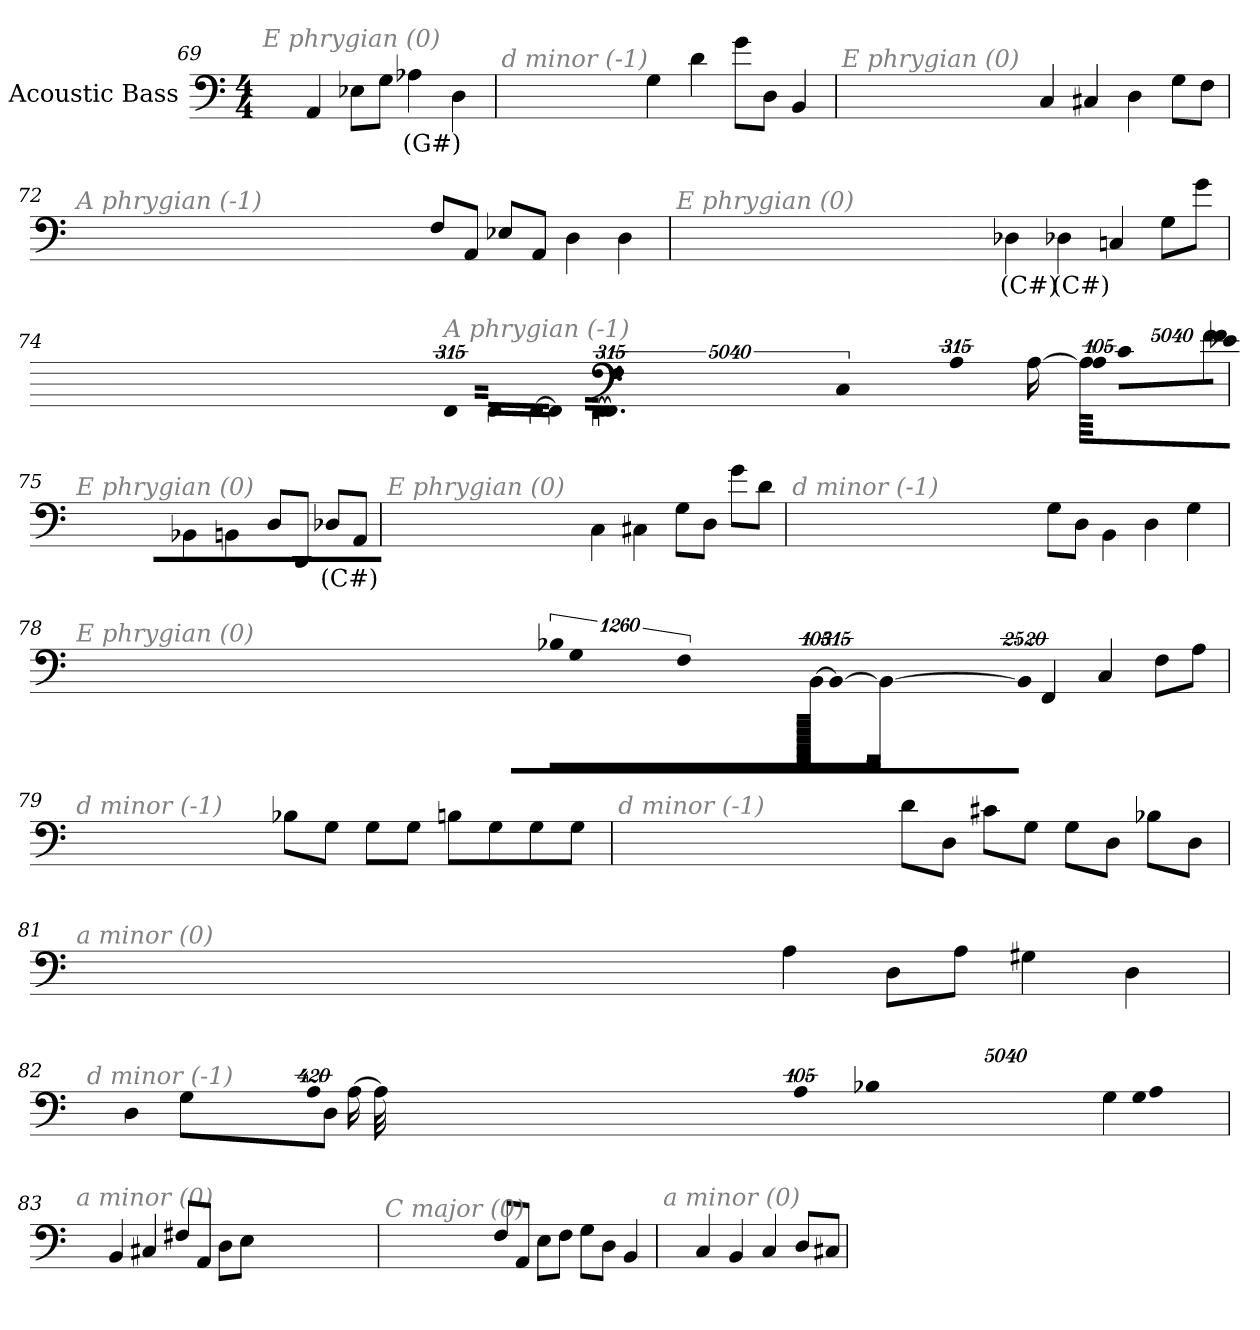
**kern	**text
*part1	*part1
*staff1	*staff1
*I"Acoustic Bass	*
*clefF4	*
*ITrd7c12	*
*k[]	*
*C:	*
*M4/4	*
=69	=69
!LO:TX:i:color=#808080:t=E phrygian (0)	!
4AAA	.
8EE-XL	.
8GGJ	.
4AA-Xi	(G#)
4DD	.
=70	=70
!LO:TX:i:color=#808080:t=d minor (-1)	!
4GG	.
4D	.
8GL	.
8DDJ	.
4BBB	.
=71	=71
!LO:TX:i:color=#808080:t=E phrygian (0)	!
4CC	.
4CC#X	.
4DD	.
8GGL	.
8FFJ	.
=72	=72
!LO:TX:i:color=#808080:t=A phrygian (-1)	!
8FFL	.
8AAAJ	.
8EE-XL	.
8AAAJ	.
4DD	.
4DD	.
=73	=73
!LO:TX:i:color=#808080:t=E phrygian (0)	!
4DD-Xi	(C#)
4DD-Xi	(C#)
4CCn	.
8GGL	.
8GJ	.
=74	=74
!LO:TX:i:color=#808080:t=A phrygian (-1)	!
4F	.
!LO:N:vis=8	!
40320%3347FL	.
!LO:N:vis=8	!
40320%3347E-X	.
!LO:N:vis=8	!
40320%3347CJ	.
!LO:N:vis=1024	!
[13440%13AAL	.
16AAL_	.
64AAL_	.
!LO:N:vis=256	!
20160%79AAL]	.
!LO:N:vis=8	!
40320%3347FF	.
!LO:N:vis=8	!
40320%3347CCJ	.
[16FFF	.
64FFF_	.
!LO:N:vis=256.	!
10080%59FFF_	.
8FFF_	.
32FFF_	.
128FFF_	.
!LO:N:vis=512	!
40320%79FFF]	.
=75	=75
!LO:TX:i:color=#808080:t=E phrygian (0)	!
4BBB-X	.
4BBBn	.
8DDL	.
8DDDJ	.
8DD-XiL	(C#)
8AAAJ	.
=76	=76
!LO:TX:i:color=#808080:t=E phrygian (0)	!
4CC	.
4CC#X	.
8GGL	.
8DDJ	.
8GL	.
8DJ	.
=77	=77
!LO:TX:i:color=#808080:t=d minor (-1)	!
8GGL	.
8DDJ	.
4BBB	.
4DD	.
4GG	.
=78	=78
!LO:TX:i:color=#808080:t=E phrygian (0)	!
!LO:N:vis=16	!
20160%827BB-XL	.
!LO:N:vis=16	!
20160%827GG	.
!LO:N:vis=16	!
20160%827FF	.
[6720%13BBB	.
40320BBB_	.
16BBBJ_	.
!LO:N:vis=512%31	!
40320%2441BBBJ]	.
4FFF	.
4CC	.
8FFL	.
8AAJ	.
=79	=79
!LO:TX:i:color=#808080:t=d minor (-1)	!
8BB-XL	.
8GGJ	.
8GGL	.
8GGJ	.
8BBnL	.
8GG	.
8GG	.
8GGJ	.
=80	=80
!LO:TX:i:color=#808080:t=d minor (-1)	!
8DL	.
8DDJ	.
8C#XL	.
8GGJ	.
8GGL	.
8DDJ	.
8BB-XL	.
8DDJ	.
=81	=81
!LO:TX:i:color=#808080:t=a minor (0)	!
4AA	.
8DDL	.
8AAJ	.
4GG#X	.
4DD	.
=82	=82
!LO:TX:i:color=#808080:t=d minor (-1)	!
4GG	.
!LO:N:vis=8	!
40320%3347GGL	.
!LO:N:vis=8	!
40320%3347AA	.
!LO:N:vis=8	!
40320%3347BB-XJ	.
!LO:N:vis=1024	!
[13440%13AAL	.
16AAL_	.
32AAL_	.
!LO:N:vis=1024%31	!
13440%407AAL]	.
8DDJ	.
8GGL	.
8DDJ	.
=83	=83
!LO:TX:i:color=#808080:t=a minor (0)	!
4BBB	.
4CC#X	.
8FF#XL	.
8AAAJ	.
8DDL	.
8EEJ	.
=84	=84
!LO:TX:i:color=#808080:t=C major (0)	!
8FFL	.
8AAAJ	.
8EEL	.
8FFJ	.
8GGL	.
8DDJ	.
4BBB	.
=85	=85
!LO:TX:i:color=#808080:t=a minor (0)	!
4CC	.
4BBB	.
4CC	.
8DDL	.
8CC#XJ	.
=	=
*-	*-
